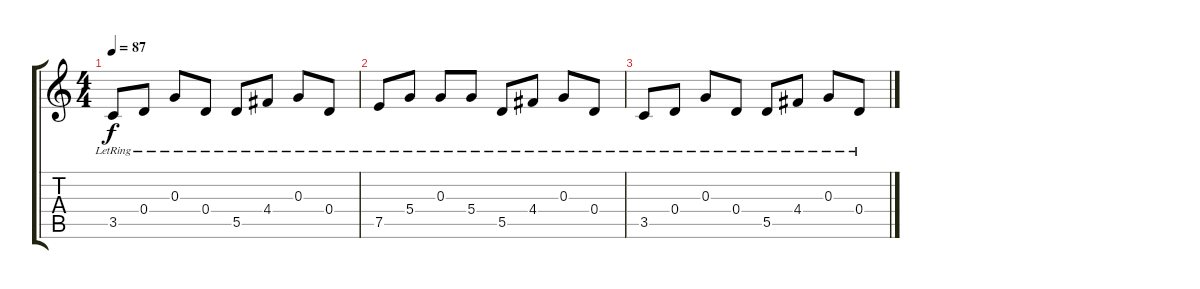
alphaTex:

\track "" {instrument acousticguitarsteel}
\staff {score tabs}
\tuning (E4 B3 G3 D3 A2 E2) {hide}
\ts (4 4)
\tempo 87
\clef g2
\ks c
3.5{lr}.8{dy f} 0.4{lr}.8 0.3{lr}.8 0.4{lr}.8 5.5{lr}.8 4.4{lr}.8 0.3{lr}.8 0.4{lr}.8 |
7.5{lr}.8 5.4{lr}.8 0.3{lr}.8 5.4{lr}.8 5.5{lr}.8 4.4{lr}.8 0.3{lr}.8 0.4{lr}.8 |
3.5{lr}.8 0.4{lr}.8 0.3{lr}.8 0.4{lr}.8 5.5{lr}.8 4.4{lr}.8 0.3{lr}.8 0.4{lr}.8
